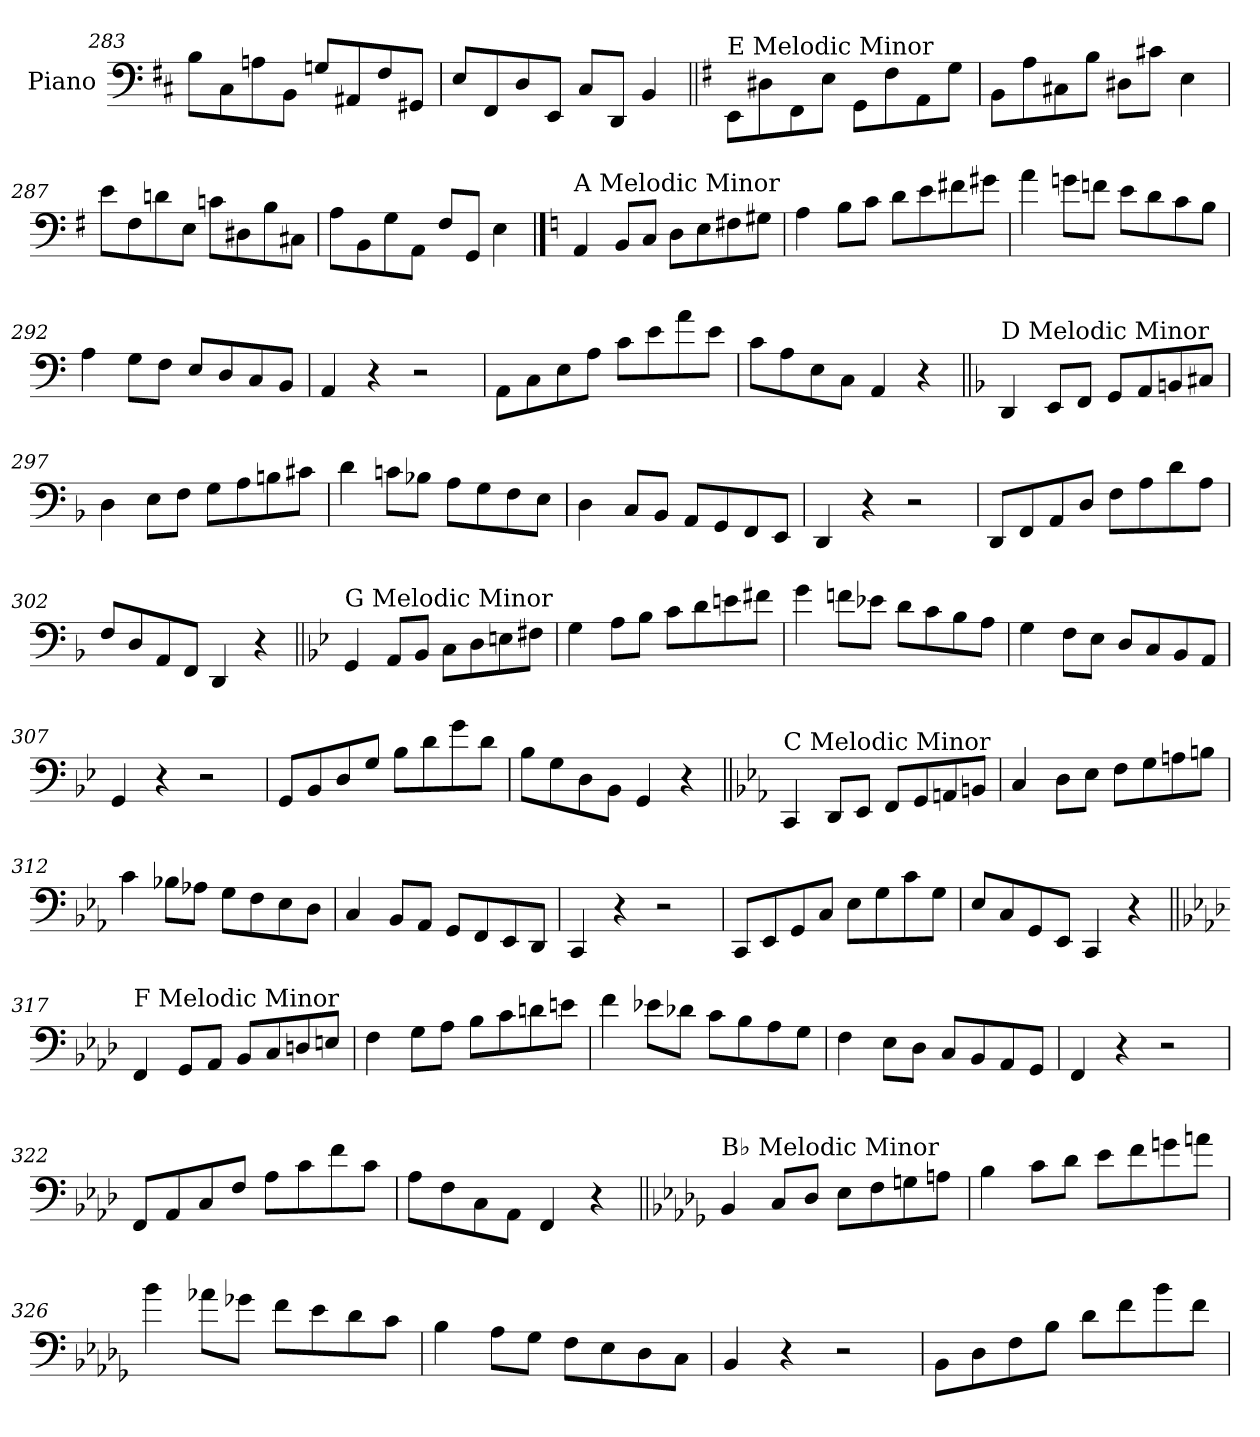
**kern
*part1
*staff1
*I"Piano
*I'Pno.
*clefF4
*k[f#c#]
=283
8B\L
8C#\
8An\
8BB\J
8Gn/L
8AA#X/
8F#/
8GG#X/J
=284
8E/L
8FF#/
8D/
8EE/J
8C#/L
8DD/J
4BB/
!!LO:LB:g=z
=285||
*k[f#]
!LO:TX:a:t=E Melodic Minor
8EE\L
8D#X\
8FF#\
8E\J
8GG\L
8F#\
8AA\
8G\J
=286
8BB\L
8A\
8C#X\
8B\J
8D#X\L
8c#X\J
4E\
=287
8e\L
8F#\
8dn\
8E\J
8cn\L
8D#X\
8B\
8C#X\J
=288
8A\L
8BB\
8G\
8AA\J
8F#/L
8GG/J
4E\
!!LO:PB:g=z
==289
*k[]
!LO:TX:a:t=A Melodic Minor
4AA/
8BB/L
8C/J
8D\L
8E\
8F#X\
8G#X\J
=290
4A\
8B\L
8c\J
8d\L
8e\
8f#X\
8g#X\J
=291
4a\
8gn\L
8fn\J
8e\L
8d\
8c\
8B\J
=292
4A\
8G\L
8F\J
8E/L
8D/
8C/
8BB/J
=293
4AA/
4r
2r
=294
8AA\L
8C\
8E\
8A\J
8c\L
8e\
8a\
8e\J
=295
8c\L
8A\
8E\
8C\J
4AA/
4r
!!LO:LB:g=z
=296||
*k[b-]
!LO:TX:a:t=D Melodic Minor
4DD/
8EE/L
8FF/J
8GG/L
8AA/
8BBn/
8C#X/J
=297
4D\
8E\L
8F\J
8G\L
8A\
8Bn\
8c#X\J
=298
4d\
8cn\L
8B-X\J
8A\L
8G\
8F\
8E\J
=299
4D\
8C/L
8BB-/J
8AA/L
8GG/
8FF/
8EE/J
=300
4DD/
4r
2r
=301
8DD/L
8FF/
8AA/
8D/J
8F\L
8A\
8d\
8A\J
=302
8F/L
8D/
8AA/
8FF/J
4DD/
4r
!!LO:LB:g=z
=303||
*k[b-e-]
!LO:TX:a:t=G Melodic Minor
4GG/
8AA/L
8BB-/J
8C\L
8D\
8En\
8F#X\J
=304
4G\
8A\L
8B-\J
8c\L
8d\
8en\
8f#X\J
=305
4g\
8fn\L
8e-X\J
8d\L
8c\
8B-\
8A\J
=306
4G\
8F\L
8E-\J
8D/L
8C/
8BB-/
8AA/J
=307
4GG/
4r
2r
=308
8GG/L
8BB-/
8D/
8G/J
8B-\L
8d\
8g\
8d\J
=309
8B-\L
8G\
8D\
8BB-\J
4GG/
4r
!!LO:LB:g=z
=310||
*k[b-e-a-]
!LO:TX:a:t=C Melodic Minor
4CC/
8DD/L
8EE-/J
8FF/L
8GG/
8AAn/
8BBn/J
=311
4C/
8D\L
8E-\J
8F\L
8G\
8An\
8Bn\J
=312
4c\
8B-X\L
8A-X\J
8G\L
8F\
8E-\
8D\J
=313
4C/
8BB-/L
8AA-/J
8GG/L
8FF/
8EE-/
8DD/J
=314
4CC/
4r
2r
=315
8CC/L
8EE-/
8GG/
8C/J
8E-\L
8G\
8c\
8G\J
=316
8E-/L
8C/
8GG/
8EE-/J
4CC/
4r
!!LO:LB:g=z
=317||
*k[b-e-a-d-]
!LO:TX:a:t=F Melodic Minor
4FF/
8GG/L
8AA-/J
8BB-/L
8C/
8Dn/
8En/J
=318
4F\
8G\L
8A-\J
8B-\L
8c\
8dn\
8en\J
=319
4f\
8e-X\L
8d-X\J
8c\L
8B-\
8A-\
8G\J
=320
4F\
8E-\L
8D-\J
8C/L
8BB-/
8AA-/
8GG/J
=321
4FF/
4r
2r
=322
8FF/L
8AA-/
8C/
8F/J
8A-\L
8c\
8f\
8c\J
=323
8A-\L
8F\
8C\
8AA-\J
4FF/
4r
!!LO:LB:g=z
=324||
*k[b-e-a-d-g-]
!LO:TX:a:t=B♭ Melodic Minor
4BB-/
8C/L
8D-/J
8E-\L
8F\
8Gn\
8An\J
=325
4B-\
8c\L
8d-\J
8e-\L
8f\
8gn\
8an\J
=326
4b-\
8a-X\L
8g-X\J
8f\L
8e-\
8d-\
8c\J
=327
4B-\
8A-\L
8G-\J
8F\L
8E-\
8D-\
8C\J
=328
4BB-/
4r
2r
=329
8BB-\L
8D-\
8F\
8B-\J
8d-\L
8f\
8b-\
8f\J
=
*-
